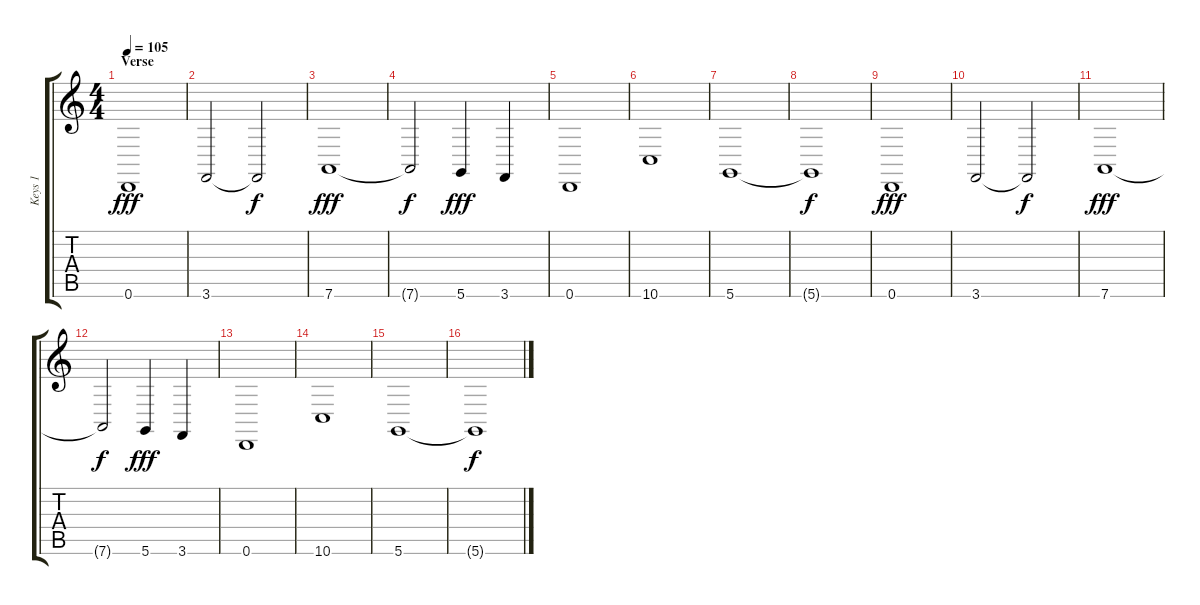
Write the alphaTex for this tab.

\track ("Keys 1" "Keys 1") {instrument cello}
\staff {score tabs}
\tuning (E4 B3 G3 D3 A2 D2) {hide}
\ts (4 4)
\section ("" "Verse")
\tempo 105
\clef g2
\ks c
0.6.1{dy fff} |
3.6.2 3.6{t}.2{dy f} |
7.6.1{dy fff} |
7.6{t}.2{dy f} 5.6.4{dy fff} 3.6.4 |
0.6.1 |
10.6.1 |
5.6.1 |
5.6{t}.1{dy f} |
0.6.1{dy fff} |
3.6.2 3.6{t}.2{dy f} |
7.6.1{dy fff} |
7.6{t}.2{dy f} 5.6.4{dy fff} 3.6.4 |
0.6.1 |
10.6.1 |
5.6.1 |
5.6{t}.1{dy f}
